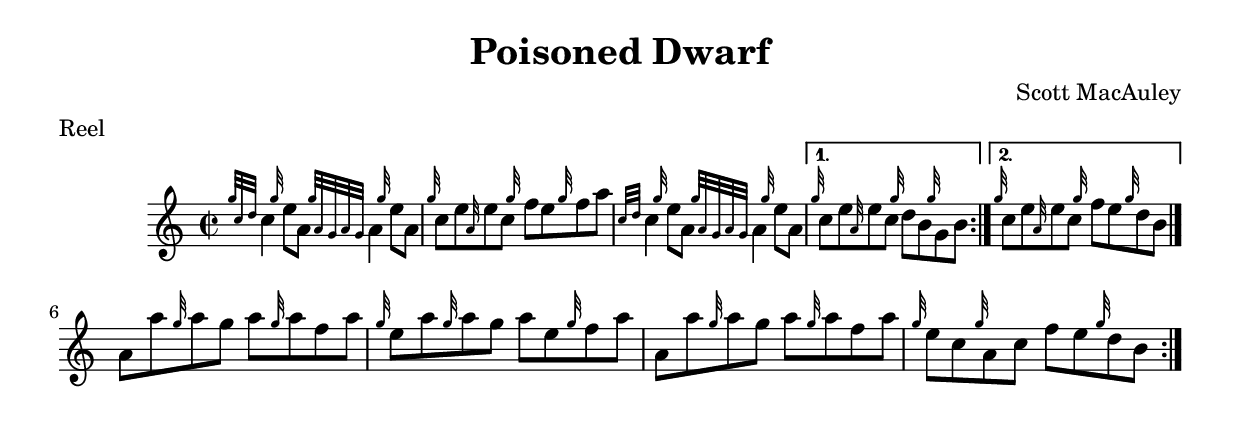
\include "bagpipe.ly"
\header {
			meter = "Reel "
			title = "Poisoned Dwarf"
			composer = "Scott MacAuley"
			}
\score{

    {
            \time 2/2
			\hideKeySignature
            \quarterBeaming
            %part1
            \repeat volta 2 {
            \dblc c4 \grg e8 a \gbirl a4 \grg e8 a|
            \grg c8 e \gra e c \grg f e \grg f A|
            \hdblc c4 \grg e8 a \gbirl a4 \grg e8 a|
            }
            \alternative{
                {\grg c8 e \gra e c \grg d b \grg G b|}
                {\grg c8 e \gra e c \grg f e \grg d b|\bar "|."}
            }\break
            %Part 2
            \repeat volta 2{
                a8 A \grg A g A \grg A f A|
                \grg e A \grg A g A e \grg f A|
                a8 A \grg A g A \grg A f A|
                \grg e c \grg a c f e \grg d b|
            }
    }
}
            